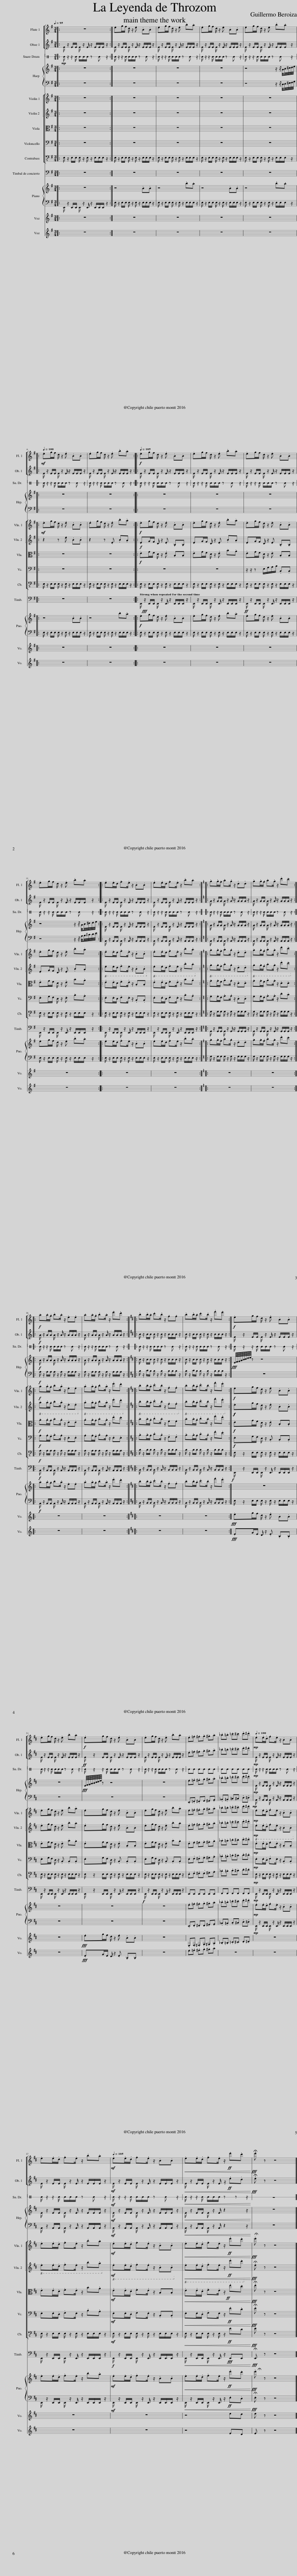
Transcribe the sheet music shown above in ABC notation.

X:1
%%score [ [ 1 ] [ 2 ] [ ] [ ] ] [ [ ] [ ] [ ] ] [ 3 ] { 4 | 5 } [ [ 6 7 ] 8 9 10 ] 11 { 12 | 13 } 14 15
L:1/8
Q:1/4=95
M:3/4
I:linebreak $
K:G
V:1 treble
V:2 treble
V:3 perc stafflines=1
K:none
V:4 treble
V:5 bass
V:6 treble
V:7 treble
V:8 alto
V:9 bass
V:10 bass-8
V:11 bass
V:12 treble
V:13 bass
V:14 treble
V:15 treble
V:1
|: z6 :| .eg/f/ d/ z/ .e .B.B | .eg/f/ d/ z/ .e .b.a | .eg/f/ d/ z/ .e .B.B | .eg/f/ d/ z/ .e .b.a |:$ %5
!mf![Q:1/4=100] .eg/f/ d/ z/ .e .B.B | .eg/f/ d/ z/ .e .b.a ::!f![Q:1/4=105] .eg/f/ d/ z/ .e .B.B | .eg/f/ d/ z/ .e .b.a | .eg/f/ d/ z/ .e .B.B |$ %10
 .eg/f/ d/ z/ .e .b.a :: .e.e/d/ .f.e/ z/ .B.B | .e.e/d/ .f.e/ z/ .b.a ::[K:C] .g.g/.f/ .a.g/ z/ .d.d | .g.g/.f/ .a.g/ z/ .d'.c' ::$ %15
!f! .a.a/.g/ .b.a/ z/ .e.e | .a.a/.g/ .b.a/ z/ .e'.d' ::[K:D] .b.b/.a/ .c'.b/ z/ .f.f | .b.b/.a/ .c'.b/ z/ .f'.e' :|!f! .eg/f/ d/ z/ .e .B.B |$ %20
 .eg/f/ d/ z/ .e .b.a |!f! .eg/f/ d/ z/ .e .B.B | .eg/f/ d/ z/ .e .b.a | .e.=f .^f.g .^g.a | ._b.=b .=c'.^c' .d'.^d' | %25
!mp![Q:1/4=100] .e.e/.d/ .f.e/ z/ .B.B |$ .e.e/.d/ .f.e/ z/ .b.a |[Q:1/4=105]!mf! .e.e/.d/ .f.e/ z/ .B.B |!<(! .e.e/.d/ .f.e/ z/!ff! .e'.d'!<)! |!fff! !fermata!e' z z4 |] %30
V:2
|: E/ z/ E/E/ E/ z/ E/ z/ E/E/E/ z/ :| E/ z/ E/E/ E/ z/ E/ z/ E/E/E/ z/ | E/ z/ E/E/ E/ z/ E/ z/ E/E/E/ z/ | E/ z/ E/E/ E/ z/ E/ z/ E/E/E/ z/ | E/ z/ E/E/ E/ z/ E/ z/ E/E/E/ z/ |:$ %5
 E/ z/ E/E/ E/ z/ E/ z/ E/E/E/ z/ | E/ z/ E/E/ E/ z/ E/ z/ E/E/E/ z/ :: E/ z/ E/E/ E/ z/ E/ z/ E/E/E/ z/ | E/ z/ E/E/ E/ z/ E/ z/ E/E/E/ z/ | E/ z/ E/E/ E/ z/ E/ z/ E/E/E/ z/ |$ %10
 E/ z/ E/E/ E/ z/ E/ z/ E/E/E/ z/ :: E/ z/ E/E/ E/ z/ E/ z/ E/E/E/ z/ | E/ z/ E/E/ E/ z/ E/ z/ E/E/E/ z/ ::[K:C] G/ z/ G/G/ G/ z/ G/ z/ G/G/G/ z/ | G/ z/ G/G/ G/ z/ G/ z/ G/G/G/ z/ ::$ %15
!f! A/ z/ A/A/ A/ z/ A/ z/ A/A/A/ z/ | A/ z/ A/A/ A/ z/ A/ z/ A/A/A/ z/ ::[K:D] B/ z/ B/B/ B/ z/ B/ z/ B/B/B/ z/ | B/ z/ B/B/ B/ z/ B/ z/ B/B/B/ z/ :| E/ z/ E/E/ E/ z/ E/ z/ E/E/E/ z/ |$ %20
 E/ z/ E/E/ E/ z/ E/ z/ E/E/E/ z/ |!ff! E/ z/ E/E/ E/ z/ E/ z/ E/E/E/ z/ | E/ z/ E/E/ E/ z/ E/ z/ E/E/E/ z/ | .e.=f .^f.g .^g.a | ._b.=b .=c'.^c' .d'.^d' | %25
!mp! E/ z/ E/E/ E/ z/ E/ z/ E/E/E/ z/ |$ E/ z/ E/E/ E/ z/ E/ z/ E/E/E/ z/ |!mf! E/ z/ E/E/ E/ z/ E/ z/ E/E/E/ z/ |!<(! E/ z/ E/E/ E/ z/ E/ z/!ff! .e.d!<)! |!fff! .!fermata!e z z4 |] %30
V:3
[K:C]|:!mp! E/ z/ z/ E/ E/E/E/ z E z/ :| E/ z/ z/ E/ E/E/E/ z E z/ | E/ z/ z/ E/ E/E/E/ z E z/ | E/ z/ z/ E/ E/E/E/ z E z/ | E/ z/ z/ E/ E/E/E/ z E z/ |:$ %5
 E/ z/ z/ E/ E/E/E/ z E z/ | E/ z/ z/ E/ E/E/E/ z E z/ :: E/ z/ z/ E/ E/E/E/ z E z/ | E/ z/ z/ E/ E/E/E/ z E z/ | E/ z/ z/ E/ E/E/E/ z E z/ |$ %10
 E/ z/ z/ E/ E/E/E/ z E z/ :: E/ z/ z/ E/ E/E/E/ z E z/ | E/ z/ z/ E/ E/E/E/ z E z/ :: E/ z/ z/ E/ E/E/E/ z E z/ | E/ z/ z/ E/ E/E/E/ z E z/ ::$ %15
 E/ z/ z/ E/ E/E/E/ z E z/ | E/ z/ z/ E/ E/E/E/ z E z/ :: E/ z/ z/ E/ E/E/E/ z E z/ | E/ z/ z/ E/ E/E/E/ z E z/ :| E/ z/ z/ E/ E/E/E/ z E z/ |$ %20
 E/ z/ z/ E/ E/E/E/ z E z/ | E/ z/ z/ E/ E/E/E/ z E z/ | E/ z/ z/ E/ E/E/E/ z E z/ | EE EE EE | EE EE EE | %25
!mp! E/ z/ z/ E/ E/E/E/ z E z/ |$ E/ z/ z/ E/ E/E/E/ z E z/ |!mf! E/ z/ z/ E/ E/E/E/ z E z/ |!<(! E/ z/ z/ E/ E/E/E/ z z z/!<)! | z6 |] %30
V:4
|: z6 :| z6 | z6 | z6 | z4 z/ z/4 A/4B/4^c/4d/4e/4 |:$ %5
 z6 | z6 :: z6 | z6 | z6 |$ %10
 z4 z/ z/4 A/4B/4^c/4d/4e/4 :: E/ z/ E/E/ E/ z/ E/ z/ E/E/E/ z/ | E/ z/ E/E/ E/ z/ E/ z/ E/E/E/ z/ ::[K:C] G/ z/ G/G/ G/ z/ G/ z/ G/G/G/ z/ | G/ z/ G/G/ G/ z/ G/ z/ G/G/G/ z/ ::$ %15
!f! A/ z/ A/A/ A/ z/ A/ z/ A/A/A/ z/ | A/ z/ A/A/ A/ z/ A/ z/ A/A/A/ z/ ::[K:D] B/ z/ B/B/ B/ z/ B/ z/ B/B/B/ z/ | B/ z/ B/B/ B/ z/ B/ z/ B/B/B/ z/ :|!fff! E/8F/8G/8A/8B/8c/8d/8e/8 z z4 |$ %20
 z6 |!fff! E/8F/8G/8A/8B/8c/8d/8e/8 z z4 | z6 | .e.=f .^f.g .^g.a | ._b.=b .=c'.^c' .d'.^d' | %25
!mp! E/ z/ E/E/ E/ z/ E/ z/ E/E/E/ z/ |$ E/ z/ E/E/ E/ z/ E/ z/ E/E/E/ z/ |!mf! E/ z/ E/E/ E/ z/ E/ z/ E/E/E/ z/ |!<(! E/ z/ E/E/ E/ z/ E/ z2 z/!<)! | z6 |] %30
V:5
|: z6 :| z6 | z6 | z6 | z4 z/ z/4 C,/4D,/4^E,/4F,/4G,/4 |:$ %5
 z6 | z6 :: z6 | z6 | z6 |$ %10
 z4 z/ z/4 A,/4B,/4^C/4D/4E/4 :: A,,/ z/ A,,/A,,/ A,,/ z/ A,,/ z/ A,,/A,,/A,,/ z/ | A,,/ z/ A,,/A,,/ A,,/ z/ A,,/ z/ A,,/A,,/A,,/ z/ ::[K:C] A,,/ z/ A,,/A,,/ A,,/ z/ A,,/ z/ A,,/A,,/A,,/ z/ | A,,/ z/ A,,/A,,/ A,,/ z/ A,,/ z/ A,,/A,,/A,,/ z/ ::$ %15
!f! A,/ z/ A,/A,/ A,/ z/ A,/ z/ A,/A,/A,/ z/ | A,/ z/ A,/A,/ A,/ z/ A,/ z/ A,/A,/A,/ z/ ::[K:D] B,/ z/ C/B,/ B,/ z/ B,/ z/ B,/B,/B,/ z/ | B,/ z/ C/B,/ B,/ z/ B,/ z/ B,/B,/B,/ z/ :| z6 |$ %20
 z6 | z6 | z6 | .E,,.=F,, .^F,,.G,, .^G,,.A,, | ._B,,.=B,, .=C,.^C, .D,.^D, | %25
!mp! A,,/ z/ A,,/A,,/ A,,/ z/ A,,/ z/ A,,/A,,/A,,/ z/ |$ A,,/ z/ A,,/A,,/ A,,/ z/ A,,/ z/ A,,/A,,/A,,/ z/ |!mf! A,,/ z/ A,,/A,,/ A,,/ z/ A,,/ z/ A,,/A,,/A,,/ z/ |!<(! A,,/ z/ A,,/A,,/ A,,/ z/ A,,/ z2 z/!<)! | z6 |] %30
V:6
|: z6 :| z6 | z6 | z6 | z6 |:$ %5
!mf! .eg/f/ d/ z/ .e .B.B | .eg/f/ d/ z/ .e .b.a ::!f! .eg/f/ d/ z/ .e .B.B | .eg/f/ d/ z/ .e .b.a | .eg/f/ d/ z/ .e .B.B |$ %10
 .eg/f/ d/ z/ .e .b.a :: .e.e/d/ .f.e/ z/ .B.B | .e.e/d/ .f.e/ z/ .b.a ::[K:C] .g.g/.f/ .a.g/ z/ .d.d | .g.g/.f/ .a.g/ z/ .d'.c' ::$ %15
!f! .a.a/.g/ .b.a/ z/ .e.e | .a.a/.g/ .b.a/ z/ .e'.d' ::[K:D] .b.b/.a/ .c'.b/ z/ .f.f | .b.b/.a/ .c'.b/ z/ .f'.e' :|!f! .eg/f/ d/ z/ .e .B.B |$ %20
 .eg/f/ d/ z/ .e .b.a | .eg/f/ d/ z/ .e .B.B | .eg/f/ d/ z/ .e .b.a | .e.=f .^f.g .^g.a | ._b.=b .=c'.^c' .d'.^d' | %25
!mp! .e.e/.d/ .f.e/ z/ .B.B |$ .e.e/.d/ .f.e/ z/ .b.a |!mf! .e.e/.d/ .f.e/ z/ .B.B |!<(! .e.e/.d/ .f.e/ z/!ff! .e'.d'!<)! |!fff! .!fermata!e' z z4 |] %30
V:7
|: z6 :| z6 | z6 | z6 | z6 |:$ %5
 z2 z .e .B.B | z2 z .E .B.A ::!f! .EG/F/ D/ z/ .E .B,.B, | .EG/F/ D/ z/ .E .B.A | .EG/F/ D/ z/ .E .B,.B, |$ %10
 .EG/F/ D/ z/ .E .B.A ::!8vb(! .E.E/D/ .F.E/ z/ .B,.B,!8vb)! |!8vb(! .E.E/D/ .F.E/ z/ .B.A!8vb)! ::[K:C]!8vb(! .G.G/.F/ .A.G/ z/ .D.D!8vb)! |!8vb(! .G.G/.F/ .A.G/ z/ .d.c!8vb)! ::$ %15
!8vb(! .A.A/.G/ .B.A/ z/ .E.E!8vb)! |!8vb(! .A.A/.G/ .B.A/ z/ .e.d!8vb)! ::[K:D]!8vb(! .B.B/.A/ .c.B/ z/ .F.F!8vb)! |!8vb(! .B.B/.A/ .c.B/ z/ .f.e!8vb)! :|!f!!f! .eg/f/ d/ z/ .e .B.B |$ %20
 .eg/f/ d/ z/ .e .b.a | .eg/f/ d/ z/ .e .B.B | .eg/f/ d/ z/ .e .b.a | .e.=f .^f.g .^g.a | ._b.=b .=c'.^c' .d'.^d' | %25
!mp!!8vb(! .E.E/.D/ .F.E/ z/ .B,.B,!8vb)! |$!8vb(! .E.E/.D/ .F.E/ z/ .B.A!8vb)! |!mf!!8vb(! .E.E/.D/ .F.E/ z/ .B,.B,!8vb)! |!8vb(!!<(! .E.E/.D/ .F.E/ z/!ff! .e.d!8vb)!!<)! |!fff! .!fermata!e z z4 |] %30
V:8
|: z6 :| z6 | z6 | z6 | z6 |:$ %5
 z6 | z6 ::!f! .EG/F/ D/ z/ .E .B,.B, | .EG/F/ D/ z/ .E .B.A | .EG/F/ D/ z/ .E .B,.B, |$ %10
 .EG/F/ D/ z/ .E .B.A :: .E.E/D/ .F.E/ z/ .B,.B, | .E.E/D/ .F.E/ z/ .B.A ::[K:C] .G.G/F/ .A.G/ z/ .D.D | .G.G/F/ .A.G/ z/ .D.D ::$ %15
!f! .A.A/.G/ .B.A/ z/ .E.E | .A.A/.G/ .B.A/ z/ .e.d ::[K:D] .B.B/.A/ .c.B/ z/ .F.F | .B.B/.A/ .c.B/ z/ .f.e :|!f! .EG/F/ D/ z/ .E .B,.B, |$ %20
 .EG/F/ D/ z/ .E .B.A | .EG/F/ D/ z/ .E .B,.B, | .EG/F/ D/ z/ .E .B.A | .E.F .^F.G .^G.A | ._B.=B .=c.^c .d.^d | %25
!mp! .E.E/.D/ .F.E/ z/ .B,.B, |$ .E.E/.D/ .F.E/ z/ .B.A |!mf! .E.E/.D/ .F.E/ z/ .B,.B, |!<(! .E.E/.D/ .F.E/ z/!ff! .e.d!<)! |!fff! .!fermata!e z z4 |] %30
V:9
|: z6 :| z6 | z6 | z6 | z6 |:$ %5
 z6 | z6 :: z6 | z6 | z/ z/ z E,/G,/A,/B,/ .B,,.B,, |$ %10
 .E,G,/F,/ D,/ z/ .E, .B,.A, :: .E,.E,/D,/ .F,.E,/ z/ .B,,.B,, | .E,.E,/D,/ .F,.E,/ z/ .B,.A, ::[K:C] .G,.G,/F,/ .A,.A,/ z/ .D,.D, | .G,.G,/F,/ .A,.A,/ z/ .D.C ::$ %15
!f! .A,.A,/.G,/ .B,.A,/ z/ .E,.E, | .A,.A,/.G,/ .B,.A,/ z/ .E,.E, ::[K:D] .B,.B,/.A,/ .C.B,/ z/ .F,.F, | .B,.B,/.A,/ .C.B,/ z/ .F.E :|!f! .E,G,/F,/ D,/ z/ .B,, .B,,.B,, |$ %20
 .E,G,/F,/ D,/ z/ .B,, .B,,.B,, | .E,G,/F,/ D,/ z/ .B,, .B,,.B,, | .E,G,/F,/ D,/ z/ .B,, .B,,.B,, | .E,.F, .^F,.G, .^G,.A, | ._B,.=B, .=C.^C .D.^D | %25
!mp! .E,.E,/.D,/ .F,.E,/ z/ .B,,.B,, |$ .E,.E,/.D,/ .F,.E,/ z/ .B,.A, |!mf! .E,.E,/.D,/ .F,.E,/ z/ .B,,.B,, |!<(! .E,.E,/.D,/ .F,.E,/ z/!ff! .E.D!<)! |!fff! .!fermata!E z z4 |] %30
V:10
|: E,/ z/ E,/E,/ E,/ z/ E,/ z/ E,/E,/E,/ z/ :| E,/ z/ E,/E,/ E,/ z/ E,/ z/ E,/E,/E,/ z/ | E,/ z/ E,/E,/ E,/ z/ E,/ z/ E,/E,/E,/ z/ | E,/ z/ E,/E,/ E,/ z/ E,/ z/ E,/E,/E,/ z/ | E,/ z/ E,/E,/ E,/ z/ E,/ z/ E,/E,/E,/ z/ |:$ %5
 E,/ z/ E,/E,/ E,/ z/ E,/ z/ E,/E,/E,/ z/ | E,/ z/ E,/E,/ E,/ z/ E,/ z/ E,/E,/E,/ z/ :: E,/ z/ E,/E,/ E,/ z/ E,/ z/ E,/E,/E,/ z/ | E,/ z/ E,/E,/ E,/ z/ E,/ z/ E,/E,/E,/ z/ | E,/ z/ E,/E,/ E,/ z/ E,/ z/ E,/E,/E,/ z/ |$ %10
 E,/ z/ E,/E,/ E,/ z/ E,/ z/ E,/E,/E,/ z/ :: E,/ z/ E,/E,/ E,/ z/ E,/ z/ E,/E,/E,/ z/ | E,/ z/ E,/E,/ E,/ z/ E,/ z/ E,/E,/E,/ z/ ::[K:C] G,/ z/ G,/G,/ G,/ z/ G,/ z/ G,/G,/G,/ z/ | G,/ z/ G,/G,/ G,/ z/ G,/ z/ G,/G,/G,/ z/ ::$ %15
!f! A,/ z/ A,/A,/ A,/ z/ A,/ z/ A,/A,/A,/ z/ | A,/ z/ A,/A,/ A,/ z/ A,/ z/ A,/A,/A,/ z/ ::[K:D] B,/ z/ B,/B,/ B,/ z/ B,/ z/ B,/B,/B,/ z/ | B,/ z/ B,/B,/ B,/ z/ B,/ z/ B,/B,/B,/ z/ :| E,/ z/ E,/E,/ E,/ z/ E,/ z/ E,/E,/E,/ z/ |$ %20
 E,/ z/ E,/E,/ E,/ z/ E,/ z/ E,/E,/E,/ z/ | E,/ z/ E,/E,/ E,/ z/ E,/ z/ E,/E,/E,/ z/ | E,/ z/ E,/E,/ E,/ z/ E,/ z/ E,/E,/E,/ z/ | .E,.F, .^F,.F, .^G,.A, | ._B,.=B, .C.^C .D.^D | %25
!mp! E,/ z/ E,/E,/ E,/ z/ E,/ z/ E,/E,/E,/ z/ |$ E,/ z/ E,/E,/ E,/ z/ E,/ z/ E,/E,/E,/ z/ |!mf! E,/ z/ E,/E,/ E,/ z/ E,/ z/ E,/E,/E,/ z/ |!<(! E,/ z/ E,/E,/ E,/ z/ E,/ z/!ff! ED!<)! |!fff! E z z4 |] %30
V:11
|: z6 :| z6 | z6 | z6 | z6 |:$ %5
 z6 | z6 :: E,,/!fff! z/ E,,/E,,/ E,,/ z/ E,,/ z/ E,,/E,,/E,,/ z/ | E,,/ z/ E,,/E,,/ E,,/ z/ E,,/ z/ E,,/E,,/E,,/ z/ |!ff! E,,/ z/ E,,/E,,/ E,,/ z/ E,,/ z/ E,,/E,,/E,,/ z/ |$ %10
 E,,/ z/ E,,/E,,/ E,,/ z/ E,,/ z/ E,,/E,,/E,,/ z/ :: E,,/ z/ E,,/E,,/ E,,/ z/ E,,/ z/ E,,/E,,/E,,/ z/ | E,,/ z/ E,,/E,,/ E,,/ z/ E,,/ z/ E,,/E,,/E,,/ z/ ::[K:C] G,,/ z/ G,,/G,,/ G,,/ z/ G,,/ z/ G,,/G,,/G,,/ z/ | G,,/ z/ G,,/G,,/ G,,/ z/ G,,/ z/ G,,/G,,/G,,/ z/ ::$ %15
!f! A,,/ z/ A,,/A,,/ A,,/ z/ A,,/ z/ A,,/A,,/A,,/ z/ | A,,/ z/ A,,/A,,/ A,,/ z/ A,,/ z/ A,,/A,,/A,,/ z/ ::[K:D] B,,/ z/ B,,/B,,/ B,,/ z/ B,,/ z/ B,,/B,,/B,,/ z/ | B,,/ z/ B,,/B,,/ B,,/ z/ B,,/ z/ B,,/B,,/B,,/ z/ :|!f! E,,/ z/ E,,/E,,/ E,,/ z/ E,,/ z/ E,,/E,,/E,,/ z/ |$ %20
 E,,/ z/ E,,/E,,/ E,,/ z/ E,,/ z/ E,,/E,,/E,,/ z/ | E,,/ z/ E,,/E,,/ E,,/ z/ E,,/ z/ E,,/E,,/E,,/ z/ |!f! E,,/ z/ E,,/E,,/ E,,/ z/ E,,/ z/ E,,/E,,/E,,/ z/ | E,,E,, E,,E,, E,,E,, | F,,F,, F,,F,, F,,F,, | %25
!mp! E,,/ z/ E,,/E,,/ E,,/ z/ E,,/ z/ E,,/E,,/E,,/ z/ |$ E,,/ z/ E,,/E,,/ E,,/ z/ E,,/ z/ E,,/E,,/E,,/ z/ |!f! E,,/ z/ E,,/E,,/ E,,/ z/ E,,/ z/ E,,/E,,/E,,/ z/ |!<(! E,,/ z/ E,,/E,,/ E,,/ z/ E,,/ z/!fff! E,,E,,!<)! |!fff! !fermata!E,, z z4 |] %30
V:12
|: z6 :| z4 .B.B | z4 .b.a | z4 .B.B | z4 .b.a |:$ %5
 z4 .B.B | z4 .b.a ::!f! .eg/f/ d/ z/ .e .B.B | .eg/f/ d/ z/ .e .b.a | .eg/f/ d/ z/ .e .B.B |$ %10
 .eg/f/ d/ z/ .e .b.a :: .e.e/d/ .f.e/ z/ .B.B | .e.e/d/ .f.e/ z/ .b.a ::[K:C] .g.g/.f/ .a.g/ z/ .d.d | .g.g/.f/ .a.g/ z/ .d'.c' ::$ %15
 .a.a/.g/ .b.a/ z/ .e.e | .a.a/.g/ .b.a/ z/ .e'.d' ::[K:D] .b.b/.a/ .c'.b/ z/ .f.f | .b.b/.a/ .c'.b/ z/ .f'.e' :| z6 |$ %20
 z6 | z6 | z6 | .e.=f .^f.g .^g.a | ._b.=b .=c'.^c' .d'.^d' | %25
!mp! .e.e/.d/ .f.e/ z/ .B.B |$ .e.e/.d/ .f.e/ z/ .b.a |!mf! .e.e/.d/ .f.e/ z/ .B.B |!<(! .e.e/.d/ .f.e/ z/!ff! .e'.d'!<)! |!fff! .!fermata!e' z z4 |] %30
V:13
|: E,,/ z/ E,,/E,,/ E,,/ z/ E,,/ z/ E,,/E,,/E,,/ z/ :| E,/ z/ E,/E,/ E,/ z/ E,/ z/ E,/E,/E,/ z/ | E,/ z/ E,/E,/ E,/ z/ E,/ z/ E,/E,/E,/ z/ | E,/ z/ E,/E,/ E,/ z/ E,/ z/ E,/E,/E,/ z/ | E,/ z/ E,/E,/ E,/ z/ E,/ z/ E,/E,/E,/ z/ |:$ %5
 E,/ z/ E,/E,/ E,/ z/ E,/ z/ E,/E,/E,/ z/ | E,/ z/ E,/E,/ E,/ z/ E,/ z/ E,/E,/E,/ z/ :: E,/ z/ E,/E,/ E,/ z/ E,/ z/ E,/E,/E,/ z/ | E,/ z/ E,/E,/ E,/ z/ E,/ z/ E,/E,/E,/ z/ | E,/ z/ E,/E,/ E,/ z/ E,/ z/ E,/E,/E,/ z/ |$ %10
 E,/ z/ E,/E,/ E,/ z/ E,/ z/ E,/E,/E,/ z/ :: E,/ z/ E,/E,/ E,/ z/ E,/ z/ E,/E,/E,/ z/ | E,/ z/ E,/E,/ E,/ z/ E,/ z/ E,/E,/E,/ z/ ::[K:C] G,/ z/ G,/G,/ G,/ z/ G,/ z/ G,/G,/G,/ z/ | G,/ z/ G,/G,/ G,/ z/ G,/ z/ G,/G,/G,/ z/ ::$ %15
!f! A,,/ z/ A,,/A,,/ A,,/ z/ A,,/ z/ A,,/A,,/A,,/ z/ | A,,/ z/ A,,/A,,/ A,,/ z/ A,,/ z/ A,,/A,,/A,,/ z/ ::[K:D] B,,/ z/ B,,/B,,/ B,,/ z/ B,,/ z/ B,,/B,,/B,,/ z/ | B,,/ z/ B,,/B,,/ B,,/ z/ B,,/ z/ B,,/B,,/B,,/ z/ :| E,/ z/ E,/E,/ E,/ z/ E,/ z/ E,/E,/E,/ z/ |$ %20
 z6 | z6 | z6 | .E,,.F,, .^F,,.F,, .^G,,.A,, | ._B,,.=B,, .C,.^C, .D,.^D, | %25
!mp! E,,/ z/ E,,/E,,/ E,,/ z/ E,,/ z/ E,,/E,,/E,,/ z/ |$ E,,/ z/ E,,/E,,/ E,,/ z/ E,,/ z/ E,,/E,,/E,,/ z/ |!mf! E,,/ z/ E,,/E,,/ E,,/ z/ E,,/ z/ E,,/E,,/E,,/ z/ |!<(! E,,/ z/ E,,/E,,/ E,,/ z/ E,,/ z/!ff! .E,.D,!<)! |!fff! .!fermata!E, z z4 |] %30
V:14
|: z6 :| z6 | z6 | z6 | z6 |:$ %5
 z6 | z6 :: z6 | z6 | z6 |$ %10
 z6 :: z6 | z6 ::[K:C] z6 | z6 ::$ %15
 z6 | z6 ::[K:D] z6 | z6 :|!fff! .eg/f/ d/ z/ .e .B.B |$ %20
 z6 |!fff! .eg/f/ d/ z/ .e .B.B | z6 | .E,.F, .^F,.G, .^G,.A, | ._B,.=B, .=C.^C .D.^D | %25
 z6 |$ z6 | z6 | z4 ed | e z z4 |] %30
V:15
|: z6 :| z6 | z6 | z6 | z6 |:$ %5
 z6 | z6 :: z6 | z6 | z6 |$ %10
 z6 :: z6 | z6 ::[K:C] z6 | z6 ::$ %15
 z6 | z6 ::[K:D] z6 | z6 :|!fff! .EG/E/ D/ z/ .E .B,.B, |$ %20
 z6 |!fff! .EG/E/ D/ z/ .E .B,.B, | z6 | .e.=f .^f.g .^g.a | z6 | %25
 z6 |$ z6 | z6 | z4 ED | E z z4 |] %30
